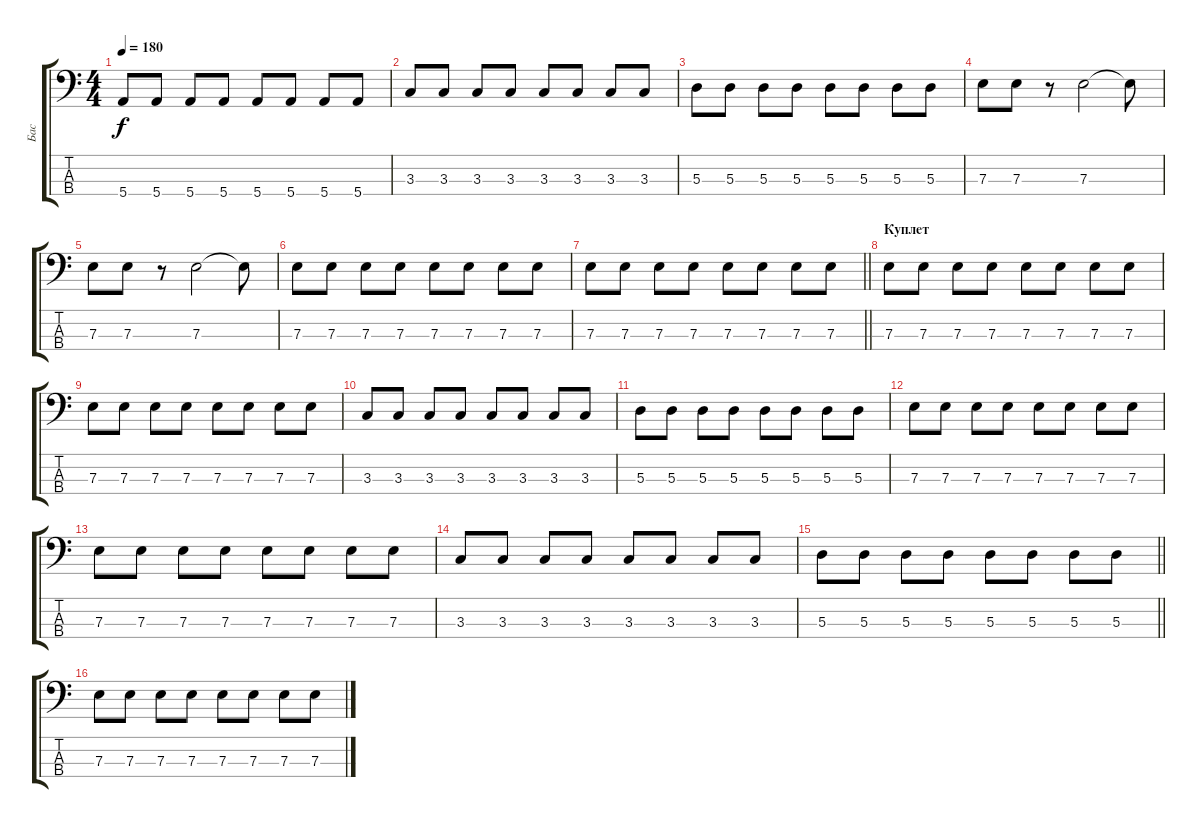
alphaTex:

\track ("Бас" "Бас") {instrument electricbassfinger}
\staff {score tabs}
\tuning (G2 D2 A1 E1) {hide}
\ts (4 4)
\tempo 180
\clef f4
\ks c
5.4.8{dy f} 5.4.8 5.4.8 5.4.8 5.4.8 5.4.8 5.4.8 5.4.8 |
3.3.8 3.3.8 3.3.8 3.3.8 3.3.8 3.3.8 3.3.8 3.3.8 |
5.3.8 5.3.8 5.3.8 5.3.8 5.3.8 5.3.8 5.3.8 5.3.8 |
7.3.8 7.3.8 r.8 7.3.2 7.3{t}.8 |
7.3.8 7.3.8 r.8 7.3.2 7.3{t}.8 |
7.3.8 7.3.8 7.3.8 7.3.8 7.3.8 7.3.8 7.3.8 7.3.8 |
\barLineRight lightlight
7.3.8 7.3.8 7.3.8 7.3.8 7.3.8 7.3.8 7.3.8 7.3.8 |
\section ("" "Куплет")
7.3.8 7.3.8 7.3.8 7.3.8 7.3.8 7.3.8 7.3.8 7.3.8 |
7.3.8 7.3.8 7.3.8 7.3.8 7.3.8 7.3.8 7.3.8 7.3.8 |
3.3.8 3.3.8 3.3.8 3.3.8 3.3.8 3.3.8 3.3.8 3.3.8 |
5.3.8 5.3.8 5.3.8 5.3.8 5.3.8 5.3.8 5.3.8 5.3.8 |
7.3.8 7.3.8 7.3.8 7.3.8 7.3.8 7.3.8 7.3.8 7.3.8 |
7.3.8 7.3.8 7.3.8 7.3.8 7.3.8 7.3.8 7.3.8 7.3.8 |
3.3.8 3.3.8 3.3.8 3.3.8 3.3.8 3.3.8 3.3.8 3.3.8 |
\barLineRight lightlight
5.3.8 5.3.8 5.3.8 5.3.8 5.3.8 5.3.8 5.3.8 5.3.8 |
7.3.8 7.3.8 7.3.8 7.3.8 7.3.8 7.3.8 7.3.8 7.3.8
